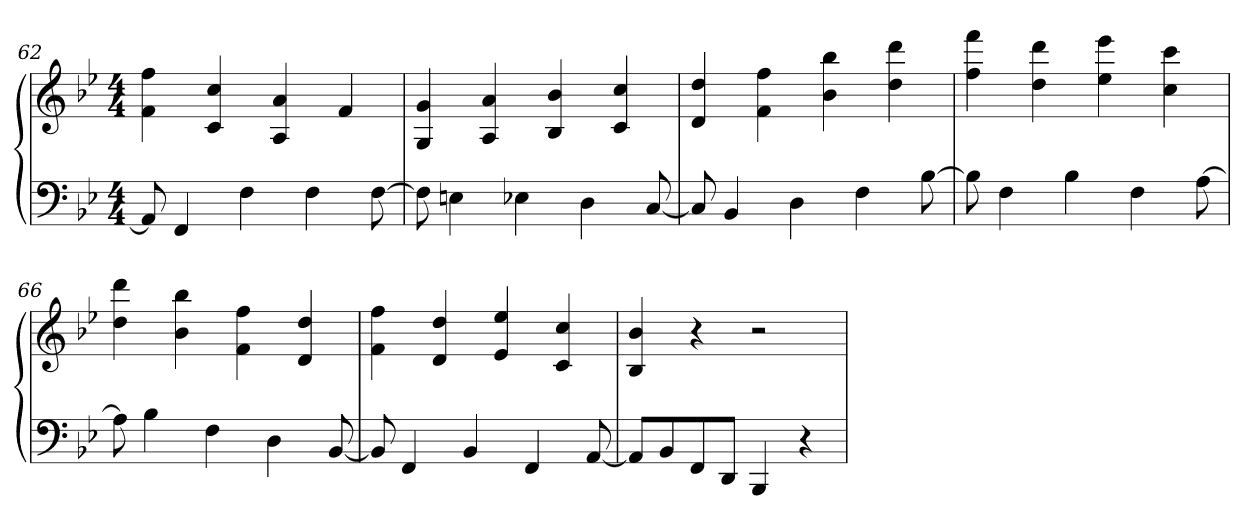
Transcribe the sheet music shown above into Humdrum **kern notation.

**kern	**kern
*part1	*part1
*staff2	*staff1
*clefF4	*clefG2
*k[b-e-]	*k[b-e-]
*M4/4	*M4/4
=62	=62
8AA]	4f 4ff
4FF	.
.	4c 4cc
4F	.
.	4A 4a
4F	.
.	4f
[8F	.
=63	=63
8F]	4G 4g
4En	.
.	4A 4a
4E-X	.
.	4B- 4b-
4D	.
.	4c 4cc
[8C	.
=64	=64
8C]	4d 4dd
4BB-	.
.	4f 4ff
4D	.
.	4b- 4bb-
4F	.
.	4dd 4ddd
[8B-	.
=65	=65
8B-]	4ff 4fff
4F	.
.	4dd 4ddd
4B-	.
.	4ee- 4eee-
4F	.
.	4cc 4ccc
[8A	.
=66	=66
8A]	4dd 4ddd
4B-	.
.	4b- 4bb-
4F	.
.	4f 4ff
4D	.
.	4d 4dd
[8BB-	.
=67	=67
8BB-]	4f 4ff
4FF	.
.	4d 4dd
4BB-	.
.	4e- 4ee-
4FF	.
.	4c 4cc
[8AA	.
=68	=68
8AAL]	4B- 4b-
8BB-	.
8FF	4r
8DDJ	.
4BBB-	2r
4r	.
=	=
*-	*-
